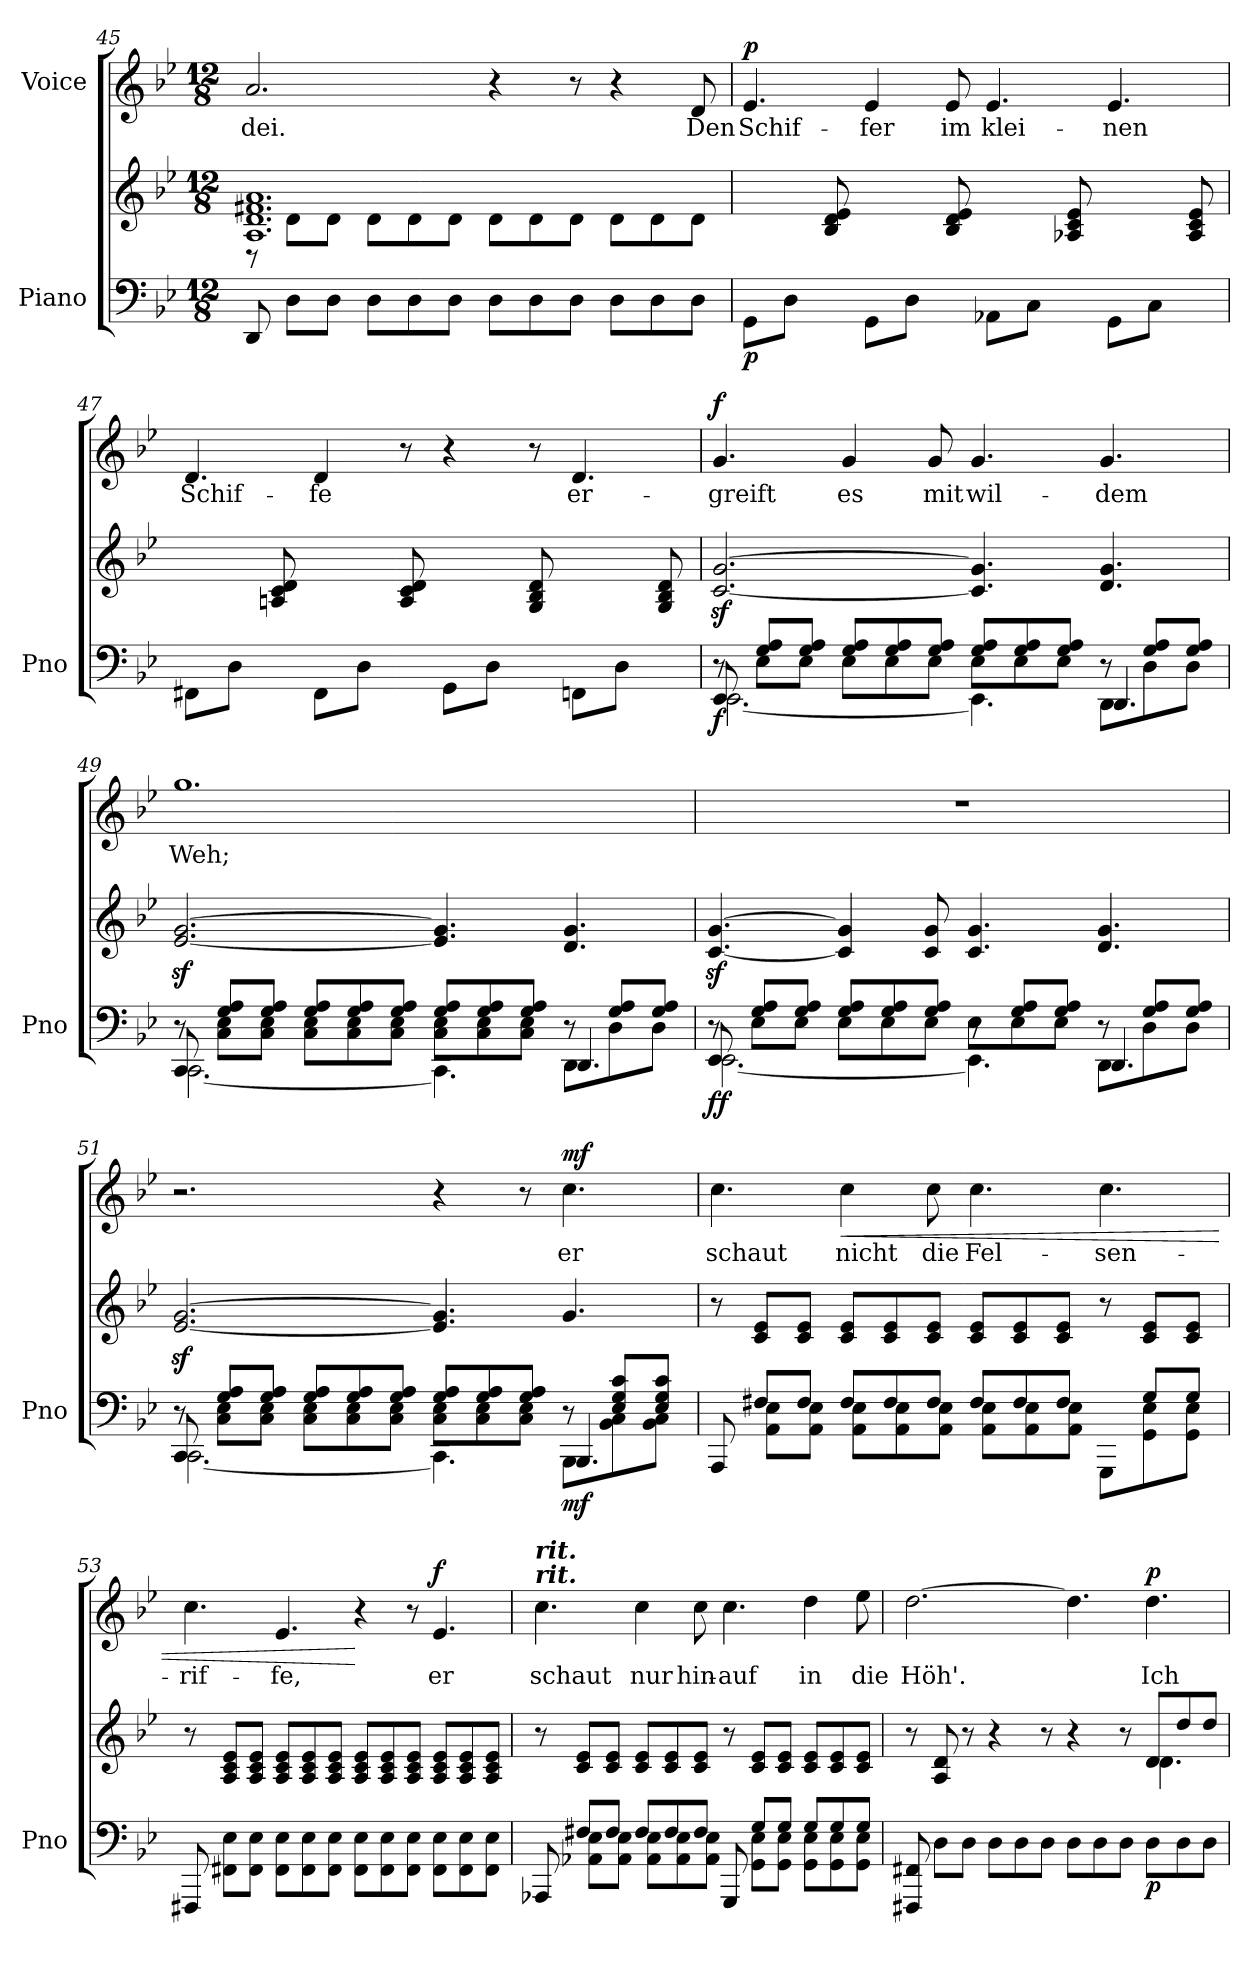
**kern	**kern	**dynam	**kern	**text	**dynam
*part2	*part2	*part2	*part1	*part1	*part1
*staff3	*staff2	*staff2/3	*staff1	*staff1	*staff1
*I"Piano	*	*	*I"Voice	*	*
*I'Pno	*	*	*	*	*
!!LO:PB:g=z
*clefF4	*clefG2	*	*clefG2	*	*
*k[b-e-]	*k[b-e-]	*	*k[b-e-]	*	*
*M12/8	*M12/8	*	*M12/8	*	*
=45	=45	=45	=45	=45	=45
*	*^	*	*	*	*
!	!	!	!	!	!LO:LY:b	!
8DD/	1.A 1.d 1.f#X 1.a	8r	.	2.a/	-dei.	.
8D\L	.	8d\L	.	.	.	.
8D\J	.	8d\J	.	.	.	.
8D\L	.	8d\L	.	.	.	.
8D\	.	8d\	.	.	.	.
8D\J	.	8d\J	.	.	.	.
8D\L	.	8d\L	.	4r	.	.
8D\	.	8d\	.	.	.	.
8D\J	.	8d\J	.	8r	.	.
8D\L	.	8d\L	.	4r	.	.
8D\	.	8d\	.	.	.	.
!	!	!	!	!	!LO:LY:b	!
8D\J	.	8d\J	.	8d/	Den	.
!!LO:LB:g=z
=46	=46	=46	=46	=46	=46	=46
!	!	!	!LO:DY:b=2	!	!LO:LY:b	!LO:DY:b
((8GG\L	1.ryy	4ryy	p	4.e-/	Schif-	p
8D\J	.	.	.	.	.	.
8ryy	.	8B-/ 8d/ 8e-/))	.	.	.	.
!	!	!	!	!	!LO:LY:b	!
((8GG\L	.	4ryy	.	4e-/	-fer	.
8D\J	.	.	.	.	.	.
!	!	!	!	!	!LO:LY:b	!
8ryy	.	8B-/ 8d/ 8e-/))	.	8e-/	im	.
!	!	!	!	!	!LO:LY:b	!
((8AA-X\L	.	4ryy	.	4.e-/	klei-	.
8C\J	.	.	.	.	.	.
8ryy	.	8A-X/ 8c/ 8e-/))	.	.	.	.
!	!	!	!	!	!LO:LY:b	!
((8GG\L	.	4ryy	.	4.e-/	-nen	.
8C\J	.	.	.	.	.	.
8ryy	.	8A-/ 8c/ 8e-/))	.	.	.	.
=47	=47	=47	=47	=47	=47	=47
!	!	!	!	!	!LO:LY:b	!
((8FF#X\L	1.ryy	4ryy	.	4.d/	Schif-	.
8D\J	.	.	.	.	.	.
8ryy	.	8An/ 8c/ 8d/))	.	.	.	.
!	!	!	!	!	!LO:LY:b	!
((8FF#\L	.	4ryy	.	4d/	-fe	.
8D\J	.	.	.	.	.	.
8ryy	.	8A/ 8c/ 8d/))	.	8r	.	.
((8GG\L	.	4ryy	.	4r	.	.
8D\J	.	.	.	.	.	.
8ryy	.	8G/ 8B-/ 8d/))	.	8r	.	.
!	!	!	!	!	!LO:LY:b	!
((8FFn\L	.	4ryy	.	4.d/	er-	.
8D\J	.	.	.	.	.	.
8ryy	.	8G/ 8B-/ 8d/))	.	.	.	.
!!LO:LB:g=z
=48	=48	=48	=48	=48	=48	=48
*^	*	*	*	*	*	*
*	*^	*	*	*	*	*	*
*	*	*^	*	*	*	*	*	*
!	!	!	!	!	!	!LO:DY:b=2	!	!LO:LY:b	!LO:DY:b
*	*	*	*	*v	*v	*	*	*	*
8r	8EE-/	2.ryy	[2.EE-\	[2.c/z< [2.g/z<	f	4.g/	-greift	f
8G/ 8A/L	8E-\L	.	.	.	.	.	.	.
8G/ 8A/J	8E-\J	.	.	.	.	.	.	.
!	!	!	!	!	!	!	!LO:LY:b	!
8G/ 8A/L	8E-\L	.	.	.	.	4g/	es	.
8G/ 8A/	8E-\	.	.	.	.	.	.	.
!	!	!	!	!	!	!	!LO:LY:b	!
8G/ 8A/J	8E-\J	.	.	.	.	8g/	mit	.
!	!	!	!	!	!	!	!LO:LY:b	!
8G/ 8A/L	8E-\L	4.ryy	4.EE-\]	4.c/] 4.g/]	.	4.g/	wil-	.
8G/ 8A/	8E-\	.	.	.	.	.	.	.
8G/ 8A/J	8E-\J	.	.	.	.	.	.	.
!	!LO:N:head=solid	!	!	!	!	!	!LO:LY:b	!
8r	8DD\L	4.DD/	4.ryy	4.d/ 4.g/	.	4.g/	-dem	.
8G/ 8A/L	8D\	.	.	.	.	.	.	.
8G/ 8A/J	8D\J	.	.	.	.	.	.	.
!!LO:LB:g=z
=49	=49	=49	=49	=49	=49	=49	=49	=49
!	!	!	!	!	!	!	!LO:LY:b	!
8r	8CC/	2.ryy	[2.CC\	[2.e-/z< [2.g/z<	.	1.gg	Weh;	.
8G/ 8A/L	8C\ 8E-\L	.	.	.	.	.	.	.
8G/ 8A/J	8C\ 8E-\J	.	.	.	.	.	.	.
8G/ 8A/L	8C\ 8E-\L	.	.	.	.	.	.	.
8G/ 8A/	8C\ 8E-\	.	.	.	.	.	.	.
8G/ 8A/J	8C\ 8E-\J	.	.	.	.	.	.	.
8G/ 8A/L	8C\ 8E-\L	4.ryy	4.CC\]	4.e-/] 4.g/]	.	.	.	.
8G/ 8A/	8C\ 8E-\	.	.	.	.	.	.	.
8G/ 8A/J	8C\ 8E-\J	.	.	.	.	.	.	.
!	!LO:N:head=solid	!	!	!	!	!	!	!
8r	8DD\L	4.DD/	4.ryy	4.d/ 4.g/	.	.	.	.
8G/ 8A/L	8D\	.	.	.	.	.	.	.
8G/ 8A/J	8D\J	.	.	.	.	.	.	.
=50	=50	=50	=50	=50	=50	=50	=50	=50
!	!	!	!	!	!LO:DY:b=2	!	!	!
8r	8EE-/	2.ryy	[2.EE-\	[4.c/z< [4.g/z<	ff	1.r	.	.
8G/ 8A/L	8E-\L	.	.	.	.	.	.	.
8G/ 8A/J	8E-\J	.	.	.	.	.	.	.
8G/ 8A/L	8E-\L	.	.	4c/] 4g/]	.	.	.	.
8G/ 8A/	8E-\	.	.	.	.	.	.	.
8G/ 8A/J	8E-\J	.	.	8c/ 8g/	.	.	.	.
8r	8E-\L	4.ryy	4.EE-\]	4.c/ 4.g/	.	.	.	.
8G/ 8A/L	8E-\	.	.	.	.	.	.	.
8G/ 8A/J	8E-\J	.	.	.	.	.	.	.
!	!LO:N:head=solid	!	!	!	!	!	!	!
8r	8DD\L	4.DD/	4.ryy	4.d/ 4.g/	.	.	.	.
8G/ 8A/L	8D\	.	.	.	.	.	.	.
8G/ 8A/J	8D\J	.	.	.	.	.	.	.
!!LO:PB:g=z
=51	=51	=51	=51	=51	=51	=51	=51	=51
8r	8CC/	2.ryy	[2.CC\	[2.e-/z< [2.g/z<	.	2.r	.	.
8G/ 8A/L	8C\ 8E-\L	.	.	.	.	.	.	.
8G/ 8A/J	8C\ 8E-\J	.	.	.	.	.	.	.
8G/ 8A/L	8C\ 8E-\L	.	.	.	.	.	.	.
8G/ 8A/	8C\ 8E-\	.	.	.	.	.	.	.
8G/ 8A/J	8C\ 8E-\J	.	.	.	.	.	.	.
8G/ 8A/L	8C\ 8E-\L	4.ryy	4.CC\]	4.e-/] 4.g/]	.	4r	.	.
8G/ 8A/	8C\ 8E-\	.	.	.	.	.	.	.
8G/ 8A/J	8C\ 8E-\J	.	.	.	.	8r	.	.
!	!LO:N:head=solid	!	!	!	!LO:DY:b=2	!	!LO:LY:b	!LO:DY:b
8r	8BBB-\L	4.BBB-/	4.ryy	4.g/	mf	4.cc\	er	mf
8E-/ 8G/ 8c/L	8BB-\ 8C\	.	.	.	.	.	.	.
8E-/ 8G/ 8c/J	8BB-\ 8C\J	.	.	.	.	.	.	.
*	*v	*v	*v	*	*	*	*	*
=52	=52	=52	=52	=52	=52	=52
!	!	!	!	!	!LO:LY:b	!
8AAA/	8ryy	8r	.	4.cc\	schaut	.
8F#X/L	8AA\ 8E-\L	8c/ 8e-/L	.	.	.	.
8F#/J	8AA\ 8E-\J	8c/ 8e-/J	.	.	.	.
!	!	!	!	!	!LO:LY:b	!LO:HP:b
8F#/L	8AA\ 8E-\L	8c/ 8e-/L	.	4cc\	nicht	<
8F#/	8AA\ 8E-\	8c/ 8e-/	.	.	.	.
!	!	!	!	!	!LO:LY:b	!
8F#/J	8AA\ 8E-\J	8c/ 8e-/J	.	8cc\	die	.
!	!	!	!	!	!LO:LY:b	!
8F#/L	8AA\ 8E-\L	8c/ 8e-/L	.	4.cc\	Fel-	.
8F#/	8AA\ 8E-\	8c/ 8e-/	.	.	.	.
8F#/J	8AA\ 8E-\J	8c/ 8e-/J	.	.	.	.
!	!	!	!	!	!LO:LY:b	!
8ryy	8GGG\L	8r	.	4.cc\	-sen-	.
8G/L	8GG\ 8E-\	8c/ 8e-/L	.	.	.	.
8G/J	8GG\ 8E-\J	8c/ 8e-/J	.	.	.	.
!!LO:LB:g=z
=53	=53	=53	=53	=53	=53	=53
!	!	!	!	!	!LO:LY:b	!
8FFF#X/	1.ryy	8r	.	4.cc\	rif-	.
8FF#X\ 8E-\L	.	8A/ 8c/ 8e-/L	.	.	.	.
8FF#\ 8E-\J	.	8A/ 8c/ 8e-/J	.	.	.	.
!	!	!	!	!	!LO:LY:b	!
8FF#\ 8E-\L	.	8A/ 8c/ 8e-/L	.	4.e-/	-fe,	.
8FF#\ 8E-\	.	8A/ 8c/ 8e-/	.	.	.	.
8FF#\ 8E-\J	.	8A/ 8c/ 8e-/J	.	.	.	.
8FF#\ 8E-\L	.	8A/ 8c/ 8e-/L	.	4r	.	[
8FF#\ 8E-\	.	8A/ 8c/ 8e-/	.	.	.	.
8FF#\ 8E-\J	.	8A/ 8c/ 8e-/J	.	8r	.	.
!	!	!	!	!	!LO:LY:b	!LO:DY:b
8FF#\ 8E-\L	.	8A/ 8c/ 8e-/L	.	4.e-/	er	f
8FF#\ 8E-\	.	8A/ 8c/ 8e-/	.	.	.	.
8FF#\ 8E-\J	.	8A/ 8c/ 8e-/J	.	.	.	.
=54	=54	=54	=54	=54	=54	=54
!	!	!	!	!LO:TX:a:Bi:t=rit.	!	!
!	!	!	!	!LO:TX:a:Bi:t=rit.	!	!
!	!	!	!	!	!LO:LY:b	!
8AAA-X/	8ryy	8r	.	4.cc\	schaut	.
8F#X/L	8AA-X\ 8E-\L	8c/ 8e-/L	.	.	.	.
8F#/J	8AA-\ 8E-\J	8c/ 8e-/J	.	.	.	.
!	!	!	!	!	!LO:LY:b	!
8F#/L	8AA-\ 8E-\L	8c/ 8e-/L	.	4cc\	nur	.
8F#/	8AA-\ 8E-\	8c/ 8e-/	.	.	.	.
!	!	!	!	!	!LO:LY:b	!
8F#/J	8AA-\ 8E-\J	8c/ 8e-/J	.	8cc\	hin-	.
!	!	!	!	!	!LO:LY:b	!
8ryy	8GGG/	8r	.	4.cc\	-auf	.
8G/L	8GG\ 8E-\L	8c/ 8e-/L	.	.	.	.
8G/J	8GG\ 8E-\J	8c/ 8e-/J	.	.	.	.
!	!	!	!	!	!LO:LY:b	!
8G/L	8GG\ 8E-\L	8c/ 8e-/L	.	4dd\	in	.
8G/	8GG\ 8E-\	8c/ 8e-/	.	.	.	.
!	!	!	!	!	!LO:LY:b	!
8G/J	8GG\ 8E-\J	8c/ 8e-/J	.	8ee-\	die	.
!!LO:LB:g=z
=55	=55	=55	=55	=55	=55	=55
*	*	*^	*	*	*	*
!	!	!	!	!	!	!LO:LY:b	!
*v	*v	*	*	*	*	*	*
8FFF#X/ 8FF#X/	8r	2.ryy	.	[2.dd\	Höh'.	.
8D\L	8A/ 8d/	.	.	.	.	.
8D\J	8r	.	.	.	.	.
8D\L	4r	.	.	.	.	.
8D\	.	.	.	.	.	.
8D\J	8r	.	.	.	.	.
8D\L	4r	4.ryy	.	4.dd\]	.	.
8D\	.	.	.	.	.	.
8D\J	8r	.	.	.	.	.
!	!LO:N:head=solid	!	!LO:DY:b=2	!	!LO:LY:b	!LO:DY:b
8D\L	8d/L	4.d\	p	4.dd\	Ich	p
8D\	8dd/	.	.	.	.	.
8D\J	8dd/J	.	.	.	.	.
*	*v	*v	*	*	*	*
=	=	=	=	=	=
*-	*-	*-	*-	*-	*-
